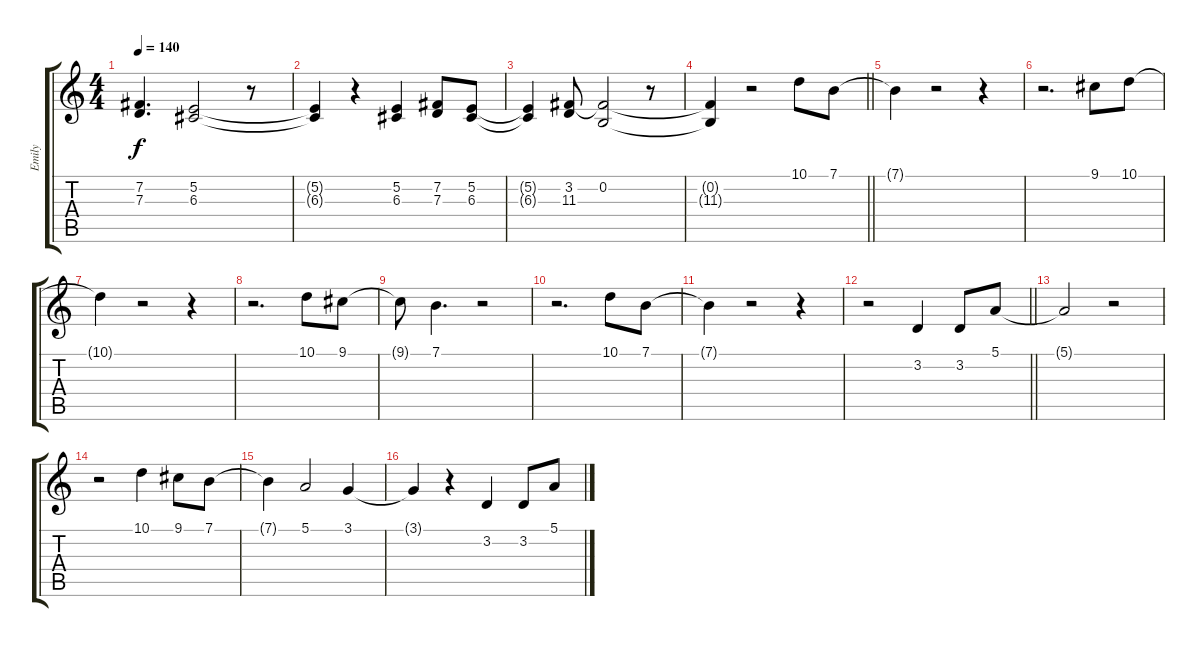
\track ("Emily" "Emily") {instrument flute}
\staff {score tabs}
\tuning (E4 B3 G3 D3 A2 E2) {hide}
\ts (4 4)
\tempo 140
\clef g2
\ks c
(7.2 7.3).4{d dy f} (5.2 6.3).2 r.8 |
(5.2{t} 6.3{t}).4 r.4 (5.2 6.3).4 (7.2 7.3).8 (5.2 6.3).8 |
(5.2{t} 6.3{t}).4 (3.2 11.3).8 (0.2 11.3{t}).2 r.8 |
\barLineRight lightlight
(0.2{t} 11.3{t}).4 r.2 10.1.8 7.1.8 |
\section ("" "")
7.1{t}.4 r.2 r.4 |
r.2{d} 9.1.8 10.1.8 |
10.1{t}.4 r.2 r.4 |
r.2{d} 10.1.8 9.1.8 |
9.1{t}.8 7.1.4{d} r.2 |
r.2{d} 10.1.8 7.1.8 |
7.1{t}.4 r.2 r.4 |
\barLineRight lightlight
r.2 3.2.4 3.2.8 5.1.8 |
\section ("" "")
5.1{t}.2 r.2 |
r.2 10.1.4 9.1.8 7.1.8 |
7.1{t}.4 5.1.2 3.1.4 |
3.1{t}.4 r.4 3.2.4 3.2.8 5.1.8
